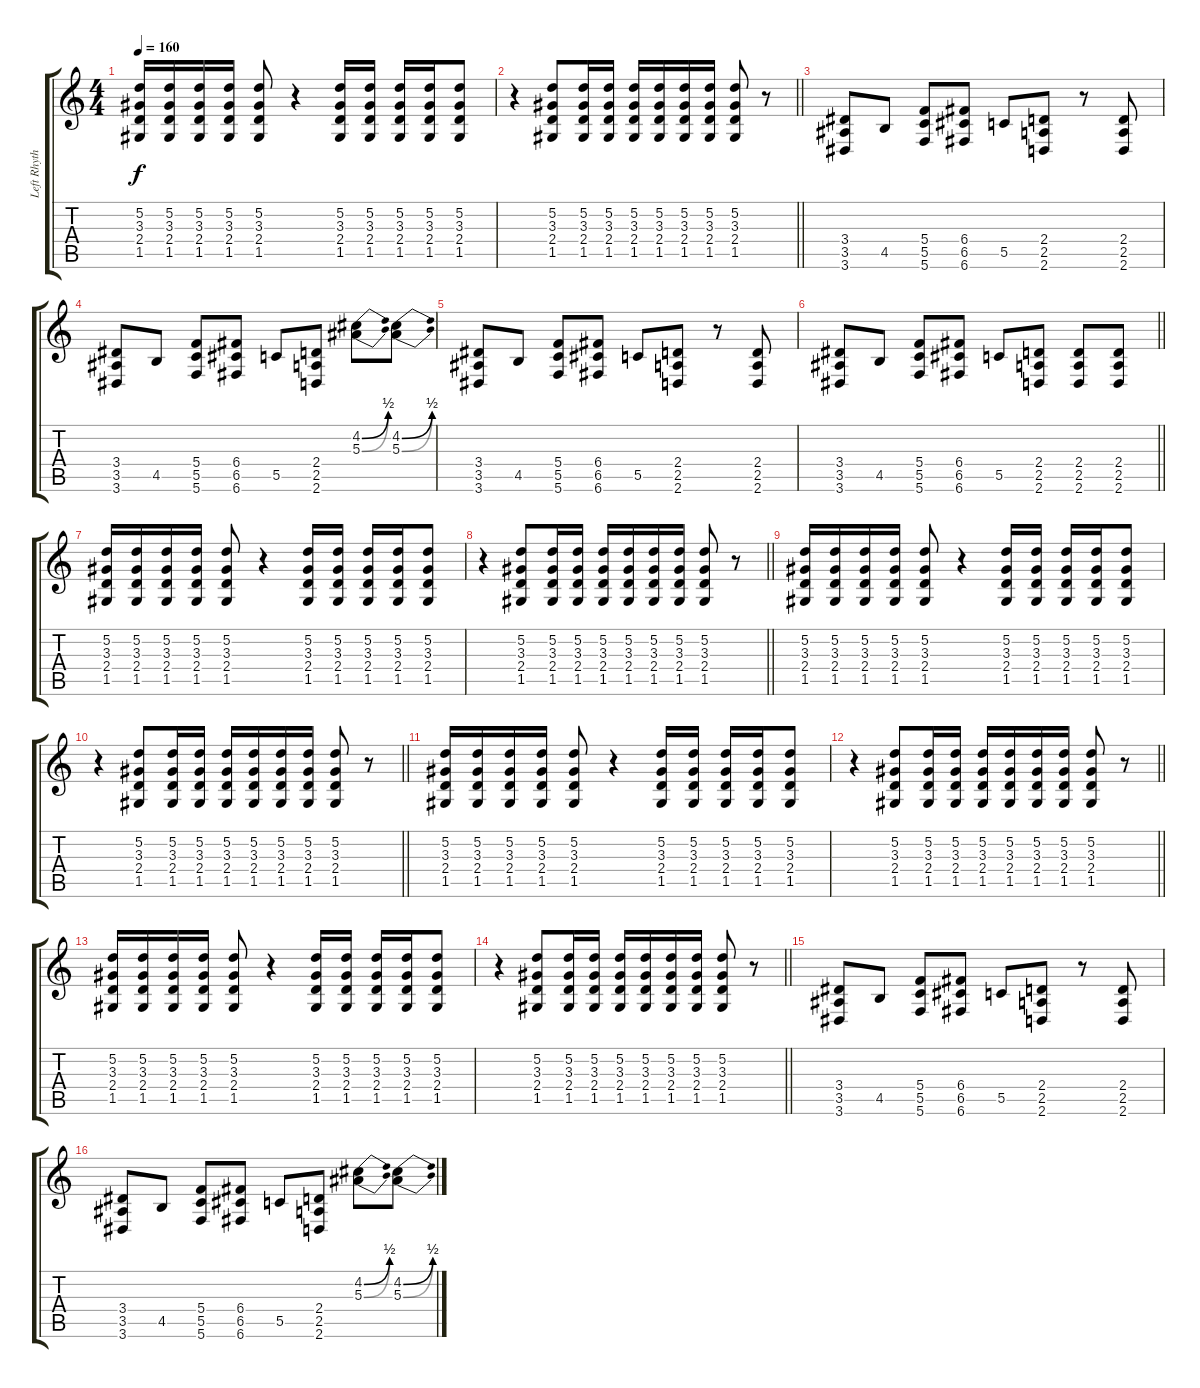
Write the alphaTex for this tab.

\track ("Left Rhythm" "Left Rhyth") {instrument distortionguitar}
\staff {score tabs}
\tuning (D4 A3 F3 C3 G2 C2) {hide}
\ts (4 4)
\tempo 160
\clef g2
\ks c
(5.2 3.3 2.4 1.5).16{dy f} (5.2 3.3 2.4 1.5).16 (5.2 3.3 2.4 1.5).16 (5.2 3.3 2.4 1.5).16 (5.2 3.3 2.4 1.5).8 r.4 (5.2 3.3 2.4 1.5).16 (5.2 3.3 2.4 1.5).16 (5.2 3.3 2.4 1.5).16 (5.2 3.3 2.4 1.5).16 (5.2 3.3 2.4 1.5).8 |
\barLineRight lightlight
r.4 (5.2 3.3 2.4 1.5).8 (5.2 3.3 2.4 1.5).16 (5.2 3.3 2.4 1.5).16 (5.2 3.3 2.4 1.5).16 (5.2 3.3 2.4 1.5).16 (5.2 3.3 2.4 1.5).16 (5.2 3.3 2.4 1.5).16 (5.2 3.3 2.4 1.5).8 r.8 |
\section ("" "")
(3.4 3.5 3.6).8 4.5.8 (5.4 5.5 5.6).8 (6.4 6.5 6.6).8 5.5.8 (2.4 2.5 2.6).8 r.8 (2.4 2.5 2.6).8 |
(3.4 3.5 3.6).8 4.5.8 (5.4 5.5 5.6).8 (6.4 6.5 6.6).8 5.5.8 (2.4 2.5 2.6).8 (4.2{be (bend 0 0 60 2)} 5.3{be (bend 0 0 60 2)}).8 (4.2{be (bend 0 0 60 2)} 5.3{be (bend 0 0 60 2)}).8 |
(3.4 3.5 3.6).8 4.5.8 (5.4 5.5 5.6).8 (6.4 6.5 6.6).8 5.5.8 (2.4 2.5 2.6).8 r.8 (2.4 2.5 2.6).8 |
\barLineRight lightlight
(3.4 3.5 3.6).8 4.5.8 (5.4 5.5 5.6).8 (6.4 6.5 6.6).8 5.5.8 (2.4 2.5 2.6).8 (2.4 2.5 2.6).8 (2.4 2.5 2.6).8 |
\section ("" "")
(5.2 3.3 2.4 1.5).16 (5.2 3.3 2.4 1.5).16 (5.2 3.3 2.4 1.5).16 (5.2 3.3 2.4 1.5).16 (5.2 3.3 2.4 1.5).8 r.4 (5.2 3.3 2.4 1.5).16 (5.2 3.3 2.4 1.5).16 (5.2 3.3 2.4 1.5).16 (5.2 3.3 2.4 1.5).16 (5.2 3.3 2.4 1.5).8 |
\barLineRight lightlight
r.4 (5.2 3.3 2.4 1.5).8 (5.2 3.3 2.4 1.5).16 (5.2 3.3 2.4 1.5).16 (5.2 3.3 2.4 1.5).16 (5.2 3.3 2.4 1.5).16 (5.2 3.3 2.4 1.5).16 (5.2 3.3 2.4 1.5).16 (5.2 3.3 2.4 1.5).8 r.8 |
(5.2 3.3 2.4 1.5).16 (5.2 3.3 2.4 1.5).16 (5.2 3.3 2.4 1.5).16 (5.2 3.3 2.4 1.5).16 (5.2 3.3 2.4 1.5).8 r.4 (5.2 3.3 2.4 1.5).16 (5.2 3.3 2.4 1.5).16 (5.2 3.3 2.4 1.5).16 (5.2 3.3 2.4 1.5).16 (5.2 3.3 2.4 1.5).8 |
\barLineRight lightlight
r.4 (5.2 3.3 2.4 1.5).8 (5.2 3.3 2.4 1.5).16 (5.2 3.3 2.4 1.5).16 (5.2 3.3 2.4 1.5).16 (5.2 3.3 2.4 1.5).16 (5.2 3.3 2.4 1.5).16 (5.2 3.3 2.4 1.5).16 (5.2 3.3 2.4 1.5).8 r.8 |
(5.2 3.3 2.4 1.5).16 (5.2 3.3 2.4 1.5).16 (5.2 3.3 2.4 1.5).16 (5.2 3.3 2.4 1.5).16 (5.2 3.3 2.4 1.5).8 r.4 (5.2 3.3 2.4 1.5).16 (5.2 3.3 2.4 1.5).16 (5.2 3.3 2.4 1.5).16 (5.2 3.3 2.4 1.5).16 (5.2 3.3 2.4 1.5).8 |
\barLineRight lightlight
r.4 (5.2 3.3 2.4 1.5).8 (5.2 3.3 2.4 1.5).16 (5.2 3.3 2.4 1.5).16 (5.2 3.3 2.4 1.5).16 (5.2 3.3 2.4 1.5).16 (5.2 3.3 2.4 1.5).16 (5.2 3.3 2.4 1.5).16 (5.2 3.3 2.4 1.5).8 r.8 |
(5.2 3.3 2.4 1.5).16 (5.2 3.3 2.4 1.5).16 (5.2 3.3 2.4 1.5).16 (5.2 3.3 2.4 1.5).16 (5.2 3.3 2.4 1.5).8 r.4 (5.2 3.3 2.4 1.5).16 (5.2 3.3 2.4 1.5).16 (5.2 3.3 2.4 1.5).16 (5.2 3.3 2.4 1.5).16 (5.2 3.3 2.4 1.5).8 |
\barLineRight lightlight
r.4 (5.2 3.3 2.4 1.5).8 (5.2 3.3 2.4 1.5).16 (5.2 3.3 2.4 1.5).16 (5.2 3.3 2.4 1.5).16 (5.2 3.3 2.4 1.5).16 (5.2 3.3 2.4 1.5).16 (5.2 3.3 2.4 1.5).16 (5.2 3.3 2.4 1.5).8 r.8 |
\section ("" "")
(3.4 3.5 3.6).8 4.5.8 (5.4 5.5 5.6).8 (6.4 6.5 6.6).8 5.5.8 (2.4 2.5 2.6).8 r.8 (2.4 2.5 2.6).8 |
(3.4 3.5 3.6).8 4.5.8 (5.4 5.5 5.6).8 (6.4 6.5 6.6).8 5.5.8 (2.4 2.5 2.6).8 (4.2{be (bend 0 0 60 2)} 5.3{be (bend 0 0 60 2)}).8 (4.2{be (bend 0 0 60 2)} 5.3{be (bend 0 0 60 2)}).8
